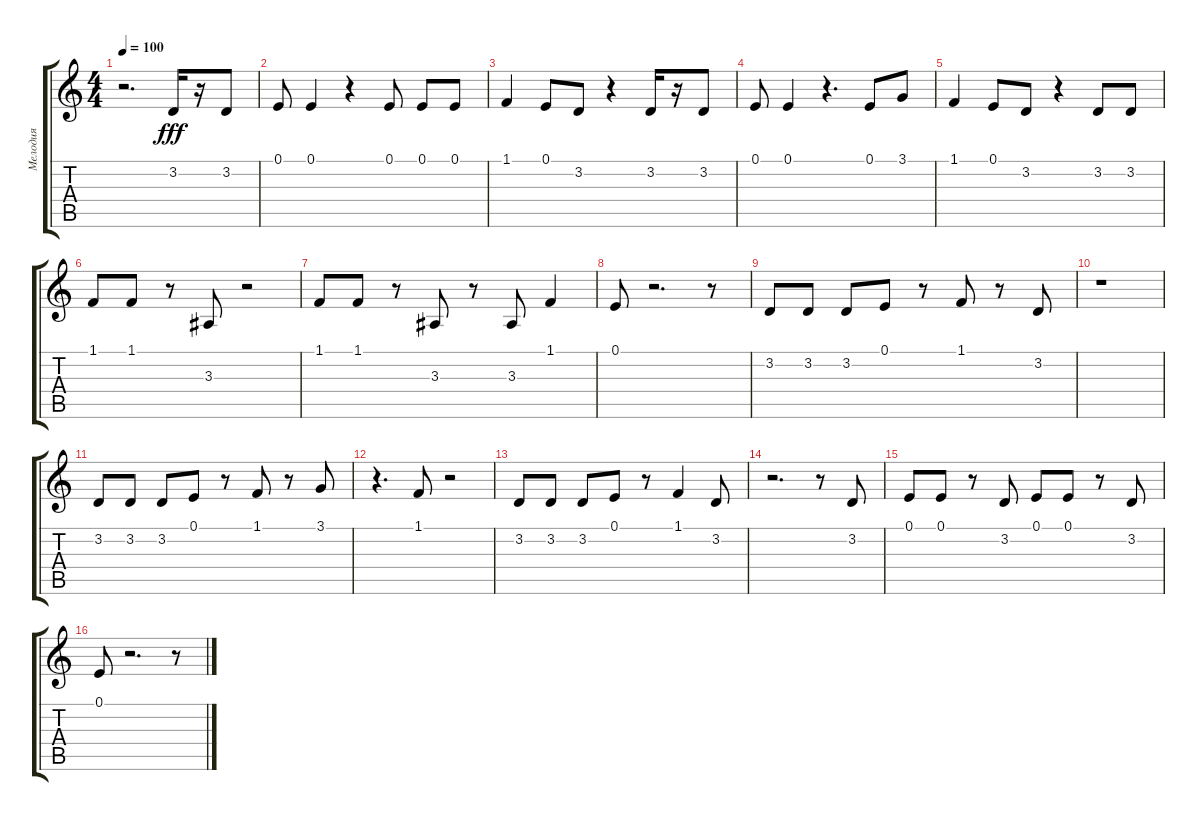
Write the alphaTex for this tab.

\track ("Мелодия" "Мелодия") {instrument electricpiano1}
\staff {score tabs}
\tuning (E4 B3 G3 D3 A2 E2) {hide}
\ts (4 4)
\tempo 100
\clef g2
\ks c
r.2{d dy fff} 3.2.16 r.16 3.2.8 |
0.1.8 0.1.4 r.4 0.1.8 0.1.8 0.1.8 |
1.1.4 0.1.8 3.2.8 r.4 3.2.16 r.16 3.2.8 |
0.1.8 0.1.4 r.4{d} 0.1.8 3.1.8 |
1.1.4 0.1.8 3.2.8 r.4 3.2.8 3.2.8 |
1.1.8 1.1.8 r.8 3.3.8 r.2 |
1.1.8 1.1.8 r.8 3.3.8 r.8 3.3.8 1.1.4 |
0.1.8 r.2{d} r.8 |
3.2.8 3.2.8 3.2.8 0.1.8 r.8 1.1.8 r.8 3.2.8 |
r.1 |
3.2.8 3.2.8 3.2.8 0.1.8 r.8 1.1.8 r.8 3.1.8 |
r.4{d} 1.1.8 r.2 |
3.2.8 3.2.8 3.2.8 0.1.8 r.8 1.1.4 3.2.8 |
r.2{d} r.8 3.2.8 |
0.1.8 0.1.8 r.8 3.2.8 0.1.8 0.1.8 r.8 3.2.8 |
0.1.8 r.2{d} r.8
